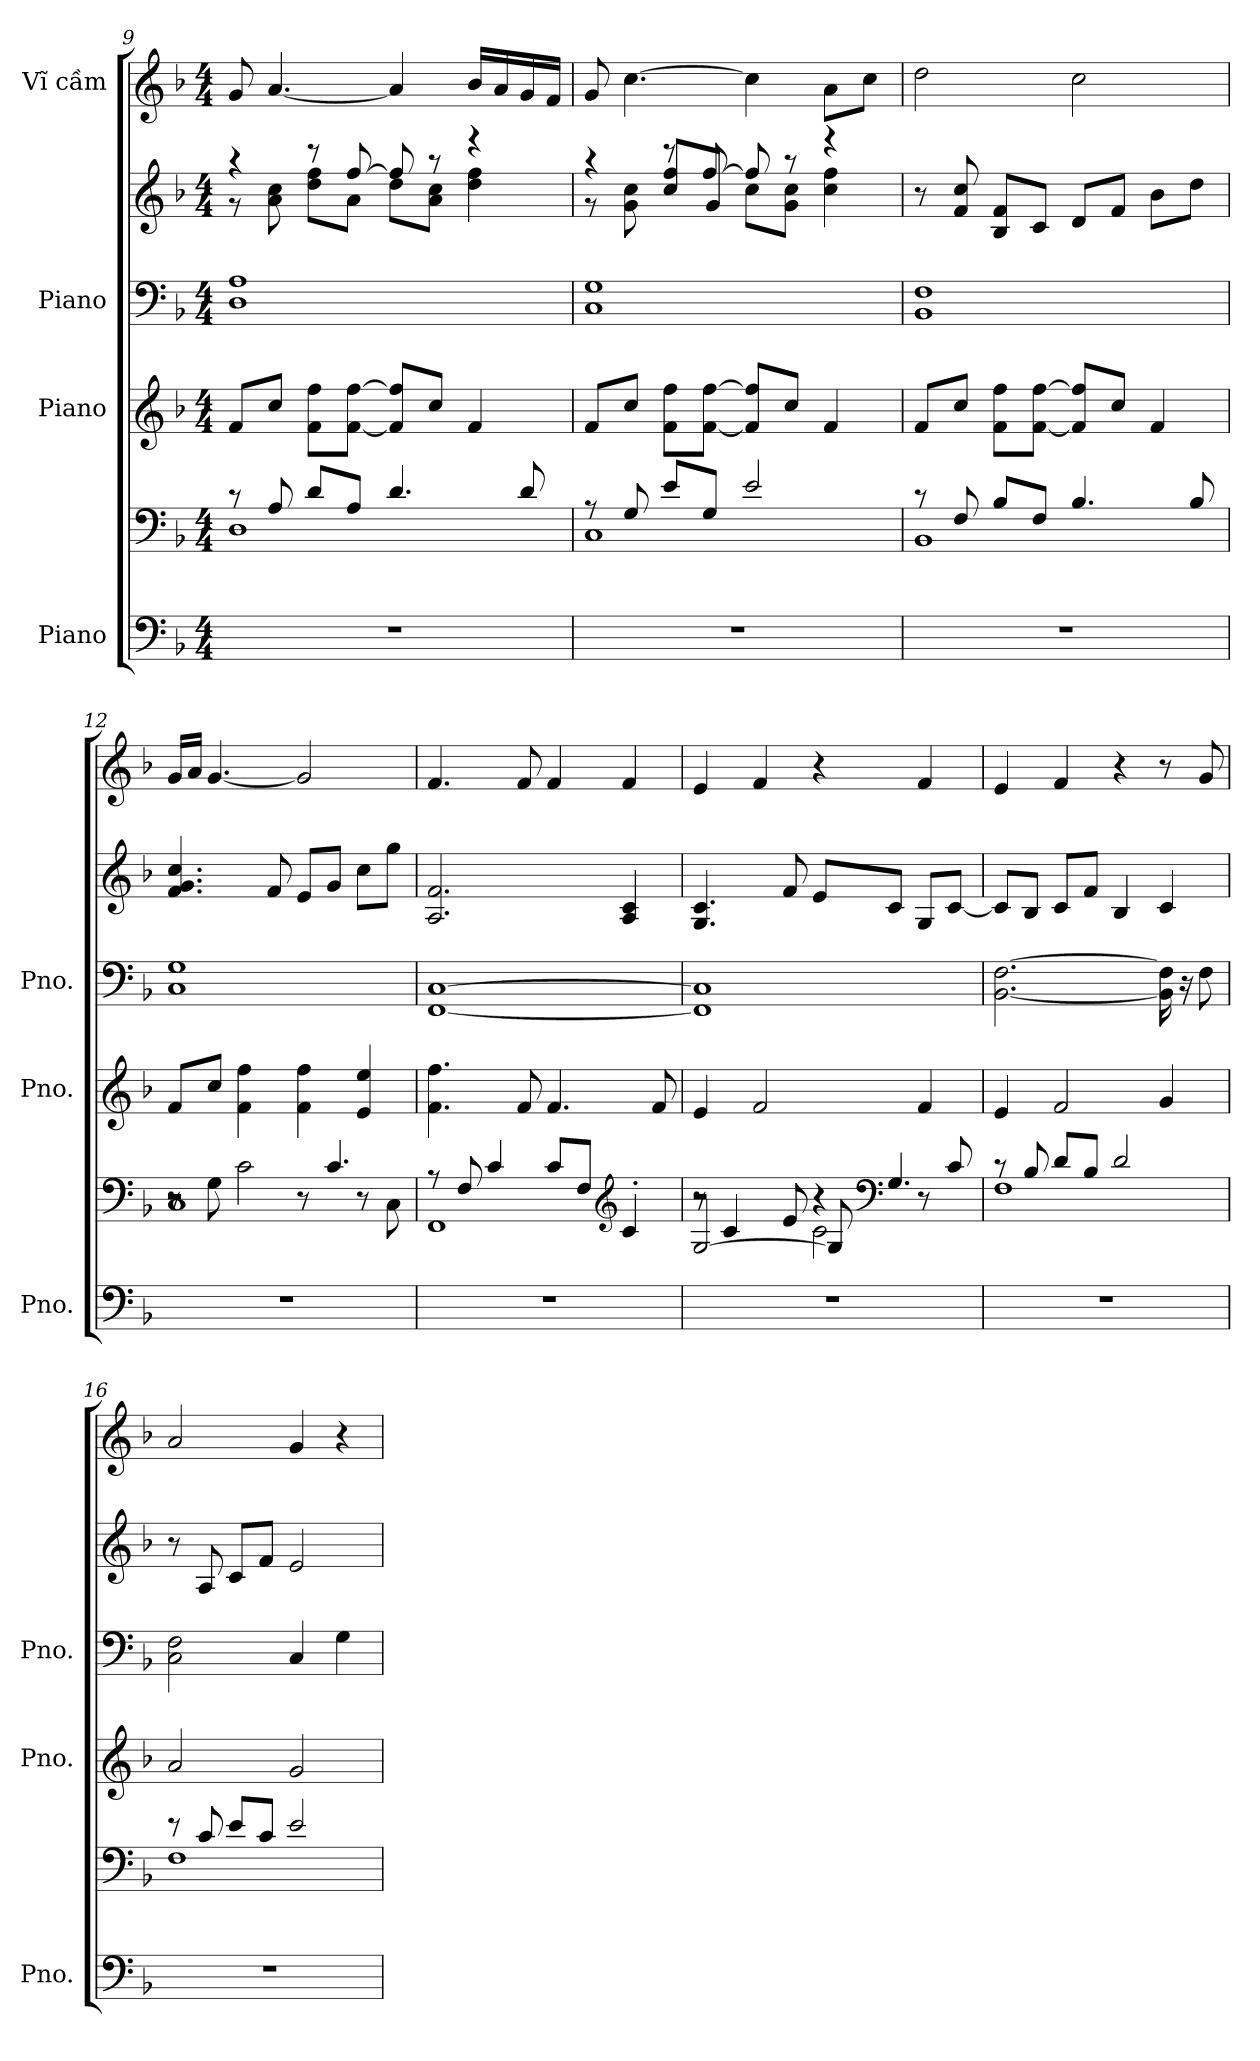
**kern	**kern	**kern	**kern	**kern	**kern
*part4	*part4	*part3	*part2	*part2	*part1
*staff6	*staff5	*staff4	*staff3	*staff2	*staff1
*I"Piano	*	*I"Piano	*I"Piano	*	*I"Vĩ cầm
*I'Pno.	*	*I'Pno.	*I'Pno.	*	*
*clefF4	*clefF4	*clefG2	*clefF4	*clefG2	*clefG2
*k[b-]	*k[b-]	*k[b-]	*k[b-]	*k[b-]	*k[b-]
*M4/4	*M4/4	*M4/4	*M4/4	*M4/4	*M4/4
=9	=9	=9	=9	=9	=9
*	*^	*	*	*^	*
1r	8r	1D	8f/L	1D 1A	4r	8r	8g/
.	8A/	.	8cc/J	.	.	8a\ 8cc\	[4.a/
.	8d/L	.	8f\ 8ff\L	.	8r	8dd\ 8ff\L	.
.	8A/J	.	[8f\ [8ff\J	.	[8ff/	8a\J	.
.	4.d/	.	8f]/ 8ff]/L	.	8ff/]	8dd\L	4a/]
.	.	.	8cc/J	.	8r	8a\ 8cc\J	.
.	.	.	4f/	.	4r	4dd\ 4ff\	16b-/LL
.	.	.	.	.	.	.	16a/
.	8d/	.	.	.	.	.	16g/
.	.	.	.	.	.	.	16f/JJ
!!LO:LB:g=z
=10	=10	=10	=10	=10	=10	=10	=10
1r	8r	1C	8f/L	1C 1G	4r	8r	8g/
.	8G/	.	8cc/J	.	.	8g\ 8cc\	[4.cc\
.	8e/L	.	8f\ 8ff\L	.	8r	8cc/ 8ff/L	.
.	8G/J	.	[8f\ [8ff\J	.	[8ff/	8g/J	.
.	2e/	.	8f]/ 8ff]/L	.	8ff/]	8cc\L	4cc\]
.	.	.	8cc/J	.	8r	8g\ 8cc\J	.
.	.	.	4f/	.	4r	4cc\ 4ff\	8a\L
.	.	.	.	.	.	.	8cc\J
*	*	*	*	*	*v	*v	*
=11	=11	=11	=11	=11	=11	=11
1r	8r	1BB-	8f/L	1BB- 1F	8r	2dd\
.	8F/	.	8cc/J	.	8f/ 8cc/	.
.	8B-/L	.	8f\ 8ff\L	.	8B-/ 8f/L	.
.	8F/J	.	[8f\ [8ff\J	.	8c/J	.
.	4.B-/	.	8f]/ 8ff]/L	.	8d/L	2cc\
.	.	.	8cc/J	.	8f/J	.
.	.	.	4f/	.	8b-\L	.
.	8B-/	.	.	.	8dd\J	.
=12	=12	=12	=12	=12	=12	=12
*	*	*^	*	*	*	*
1r	2r	8r	1C	8f/L	1C 1G	4.f/ 4.g/ 4.cc/	16g/LL
.	.	.	.	.	.	.	16a/JJ
.	.	8G\	.	8cc/J	.	.	[4.g/
.	.	2c\	.	4f\ 4ff\	.	.	.
.	.	.	.	.	.	8f/	.
.	8r	.	.	4f\ 4ff\	.	8e/L	2g/]
.	4.c/	.	.	.	.	8g/J	.
.	.	8r	.	4e/ 4ee/	.	8cc\L	.
.	.	8C\	.	.	.	8gg\J	.
*	*	*v	*v	*	*	*	*
=13	=13	=13	=13	=13	=13	=13
1r	8r	1FF	4.f\ 4.ff\	[1FF [1C	2.A/ 2.f/	4.f/
.	8F/	.	.	.	.	.
.	4c/	.	.	.	.	.
.	.	.	8f/	.	.	8f/
.	8c/L	.	4.f/	.	.	4f/
.	8F/J	.	.	.	.	.
*	*clefG2	*	*	*	*	*
.	4c'/	.	.	.	4A/ 4c/	4f/
.	.	.	8f/	.	.	.
=14	=14	=14	=14	=14	=14	=14
*	*	*^	*	*	*	*
1r	8r	2r	[2G/	4e/	1FF] 1C]	4.G/ 4.c/	4e/
.	4c/	.	.	.	.	.	.
.	.	.	.	2f/	.	.	4f/
.	8e/	.	.	.	.	8f/	.
.	4r	2c\	8G/]	.	.	8e/L	4r
*	*clefF4	*	*	*	*	*	*
.	.	.	4.G/	.	.	8c/J	.
.	8r	.	.	4f/	.	8G/L	4f/
.	8c/	.	.	.	.	[8c/J	.
*	*	*v	*v	*	*	*	*
=15	=15	=15	=15	=15	=15	=15
1r	8r	1F	4e/	[2.BB-\ [2.F\	8c/L]	4e/
.	8B-/	.	.	.	8B-/J	.
.	8d/L	.	2f/	.	8c/L	4f/
.	8B-/J	.	.	.	8f/J	.
.	2d/	.	.	.	4B-/	4r
.	.	.	4g/	16BB-\] 16F\]	4c/	8r
.	.	.	.	16r	.	.
.	.	.	.	8F\	.	8g/
=16	=16	=16	=16	=16	=16	=16
1r	8r	1F	2a/	2C\ 2F\	8r	2a/
.	8c/	.	.	.	8A/	.
.	8e/L	.	.	.	8c/L	.
.	8c/J	.	.	.	8f/J	.
.	2e/	.	2g/	4C/	2e/	4g/
.	.	.	.	4G\	.	4r
*	*v	*v	*	*	*	*
=	=	=	=	=	=
*-	*-	*-	*-	*-	*-
